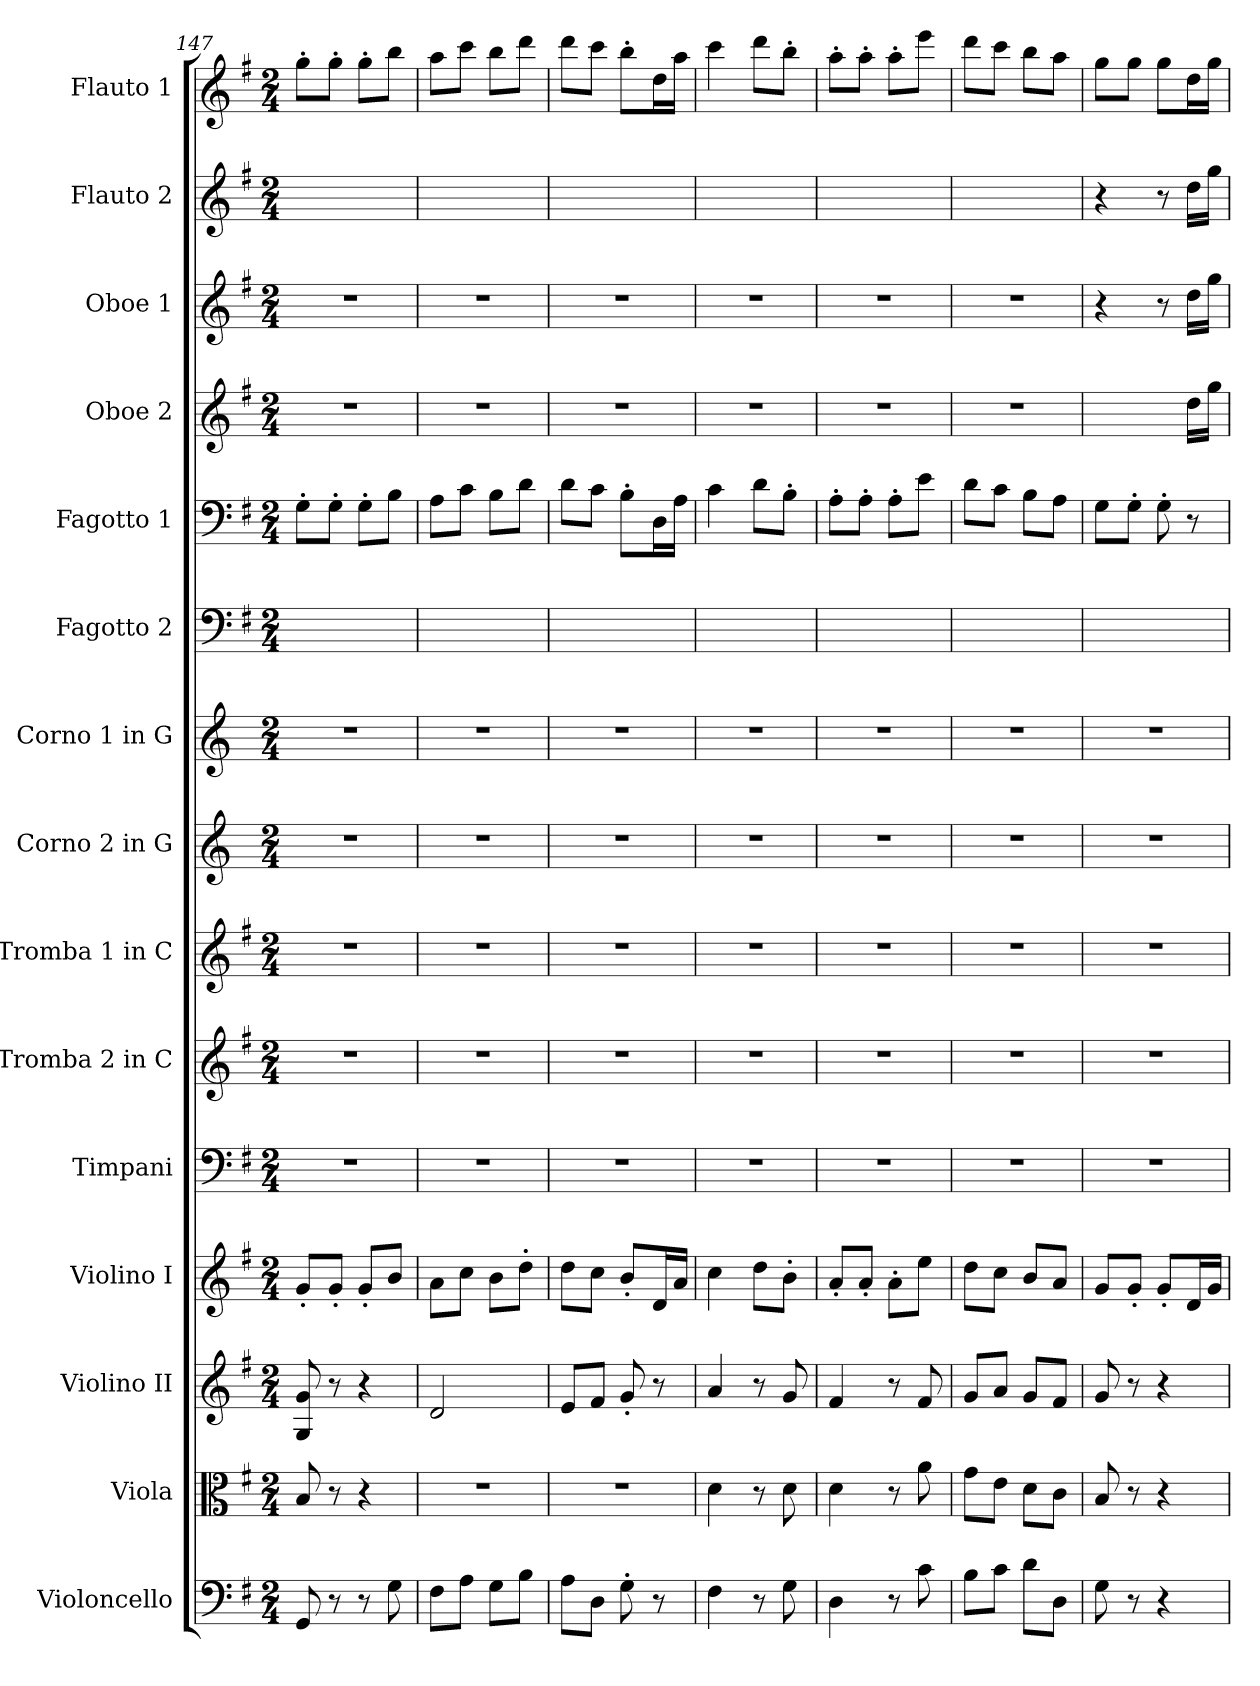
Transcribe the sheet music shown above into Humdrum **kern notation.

**kern	**kern	**kern	**kern	**kern	**kern	**kern	**kern	**kern	**kern	**kern	**kern	**kern	**kern	**kern
*part15	*part14	*part13	*part12	*part11	*part10	*part9	*part8	*part7	*part6	*part5	*part4	*part3	*part2	*part1
*staff15	*staff14	*staff13	*staff12	*staff11	*staff10	*staff9	*staff8	*staff7	*staff6	*staff5	*staff4	*staff3	*staff2	*staff1
*I"Violoncello	*I"Viola	*I"Violino II	*I"Violino I	*I"Timpani	*I"Tromba 2 in C	*I"Tromba 1 in C	*I"Corno 2 in G	*I"Corno 1 in G	*I"Fagotto 2	*I"Fagotto 1	*I"Oboe 2	*I"Oboe 1	*I"Flauto 2	*I"Flauto 1
*I'Vc	*I'Vla	*I'Vln	*I'Vln	*	*	*	*	*	*	*	*I'Ob	*I'Ob	*I'Fl	*I'Fl
*clefF4	*clefC3	*clefG2	*clefG2	*clefF4	*clefG2	*clefG2	*clefG2	*clefG2	*clefF4	*clefF4	*clefG2	*clefG2	*clefG2	*clefG2
*	*	*	*	*	*ITrd1c2	*ITrd1c2	*ITrd-4c-7	*ITrd-4c-7	*	*	*	*	*	*
*k[f#]	*k[f#]	*k[f#]	*k[f#]	*k[f#]	*k[b-]	*k[b-]	*k[f#]	*k[f#]	*k[f#]	*k[f#]	*k[f#]	*k[f#]	*k[f#]	*k[f#]
*G:	*G:	*G:	*G:	*G:	*F:	*F:	*G:	*G:	*G:	*G:	*G:	*G:	*G:	*G:
*M2/4	*M2/4	*M2/4	*M2/4	*M2/4	*M2/4	*M2/4	*M2/4	*M2/4	*M2/4	*M2/4	*M2/4	*M2/4	*M2/4	*M2/4
=147	=147	=147	=147	=147	=147	=147	=147	=147	=147	=147	=147	=147	=147	=147
8GG	8B	8G 8g	8g'/L	2r	2r	2r	2r	2r	2ryy	8G'\L	2r	2r	2ryy	8gg'\L
8r	8r	8r	8g'/J	.	.	.	.	.	.	8G'\J	.	.	.	8gg'\J
8r	4r	4r	8g'/L	.	.	.	.	.	.	8G'\L	.	.	.	8gg'\L
8G	.	.	8b/J	.	.	.	.	.	.	8B\J	.	.	.	8bb\J
=148	=148	=148	=148	=148	=148	=148	=148	=148	=148	=148	=148	=148	=148	=148
8F#\L	2r	2d	8a\L	2r	2r	2r	2r	2r	2ryy	8A\L	2r	2r	2ryy	8aa\L
8A\J	.	.	8cc\J	.	.	.	.	.	.	8c\J	.	.	.	8ccc\J
8G\L	.	.	8b\L	.	.	.	.	.	.	8B\L	.	.	.	8bb\L
8B\J	.	.	8dd'\J	.	.	.	.	.	.	8d\J	.	.	.	8ddd\J
=149	=149	=149	=149	=149	=149	=149	=149	=149	=149	=149	=149	=149	=149	=149
8A\L	2r	8e/L	8dd\L	2r	2r	2r	2r	2r	2ryy	8d\L	2r	2r	2ryy	8ddd\L
8D\J	.	8f#/J	8cc\J	.	.	.	.	.	.	8c\J	.	.	.	8ccc\J
8G'	.	8g'	8b'/L	.	.	.	.	.	.	8B'\L	.	.	.	8bb'\L
8r	.	8r	16d/L	.	.	.	.	.	.	16D\L	.	.	.	16dd\L
.	.	.	16a/JJ	.	.	.	.	.	.	16A\JJ	.	.	.	16aa\JJ
=150	=150	=150	=150	=150	=150	=150	=150	=150	=150	=150	=150	=150	=150	=150
4F#	4d	4a	4cc	2r	2r	2r	2r	2r	2ryy	4c	2r	2r	2ryy	4ccc
8r	8r	8r	8dd\L	.	.	.	.	.	.	8d\L	.	.	.	8ddd\L
8G	8d	8g	8b'\J	.	.	.	.	.	.	8B'\J	.	.	.	8bb'\J
=151	=151	=151	=151	=151	=151	=151	=151	=151	=151	=151	=151	=151	=151	=151
4D	4d	4f#	8a'/L	2r	2r	2r	2r	2r	2ryy	8A'\L	2r	2r	2ryy	8aa'\L
.	.	.	8a'/J	.	.	.	.	.	.	8A'\J	.	.	.	8aa'\J
8r	8r	8r	8a'\L	.	.	.	.	.	.	8A'\L	.	.	.	8aa'\L
8c	8a	8f#	8ee\J	.	.	.	.	.	.	8e\J	.	.	.	8eee\J
=152	=152	=152	=152	=152	=152	=152	=152	=152	=152	=152	=152	=152	=152	=152
8B\L	8g\L	8g/L	8dd\L	2r	2r	2r	2r	2r	2ryy	8d\L	2r	2r	2ryy	8ddd\L
8c\J	8e\J	8a/J	8cc\J	.	.	.	.	.	.	8c\J	.	.	.	8ccc\J
8d\L	8d\L	8g/L	8b/L	.	.	.	.	.	.	8B\L	.	.	.	8bb\L
8D\J	8c\J	8f#/J	8a/J	.	.	.	.	.	.	8A\J	.	.	.	8aa\J
=153	=153	=153	=153	=153	=153	=153	=153	=153	=153	=153	=153	=153	=153	=153
8G	8B	8g	8g/L	2r	2r	2r	2r	2r	2ryy	8G\L	4ryy	4r	4r	8gg\L
8r	8r	8r	8g'/J	.	.	.	.	.	.	8G'\J	.	.	.	8gg\J
4r	4r	4r	8g'/L	.	.	.	.	.	.	8G'	8ryy	8r	8r	8gg\L
.	.	.	16d/L	.	.	.	.	.	.	8r	16dd\LL	16dd\LL	16dd\LL	16dd\L
.	.	.	16g/JJ	.	.	.	.	.	.	.	16gg\JJ	16gg\JJ	16gg\JJ	16gg\JJ
=	=	=	=	=	=	=	=	=	=	=	=	=	=	=
*-	*-	*-	*-	*-	*-	*-	*-	*-	*-	*-	*-	*-	*-	*-
